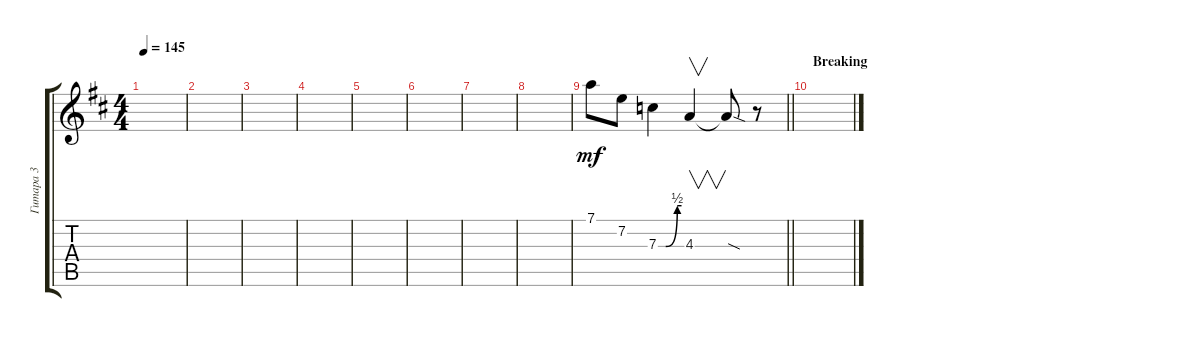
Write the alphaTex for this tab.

\track ("Гитара 3" "Гитара 3") {instrument distortionguitar}
\staff {score tabs}
\tuning (D4 A3 F3 C3 G2 D2) {hide}
\ts (4 4)
\tempo 145
\clef g2
\ks bminor
|
|
|
|
|
|
|
|
\barLineRight lightlight
7.1.8{dy mf} 7.2.8 7.3{be (custom 0 0 19 0 49 2 60 2)}.4 4.3.4{v} 4.3{sod t}.8 r.8 |
\section ("" "Breaking")
